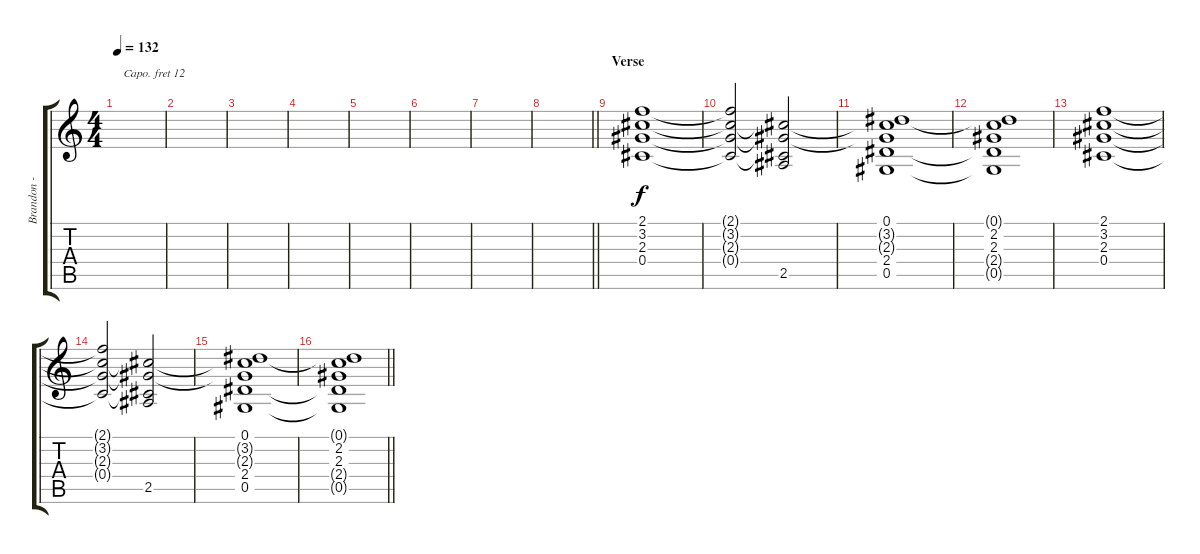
\track ("Brandon - Synth" "Brandon - ") {instrument synthstrings2}
\staff {score tabs}
\capo 12
\tuning (Eb4 Bb3 Gb3 Db3 Ab2 Eb2) {hide}
\ts (4 4)
\tempo 132
\clef g2
\ks c
|
|
|
|
|
|
|
\barLineRight lightlight
|
\section ("" "Verse")
(2.1 3.2 2.3 0.4).1 |
(2.1{t} 3.2{t} 2.3{t} 0.4{t}).2 (3.2{t} 2.3{t} 0.4{t} 2.5).2 |
(0.1 3.2{t} 2.3{t} 2.4 0.5).1 |
(0.1{t} 2.2 2.3 2.4{t} 0.5{t}).1 |
(2.1 3.2 2.3 0.4).1 |
(2.1{t} 3.2{t} 2.3{t} 0.4{t}).2 (3.2{t} 2.3{t} 0.4{t} 2.5).2 |
(0.1 3.2{t} 2.3{t} 2.4 0.5).1 |
\barLineRight lightlight
(0.1{t} 2.2 2.3 2.4{t} 0.5{t}).1
